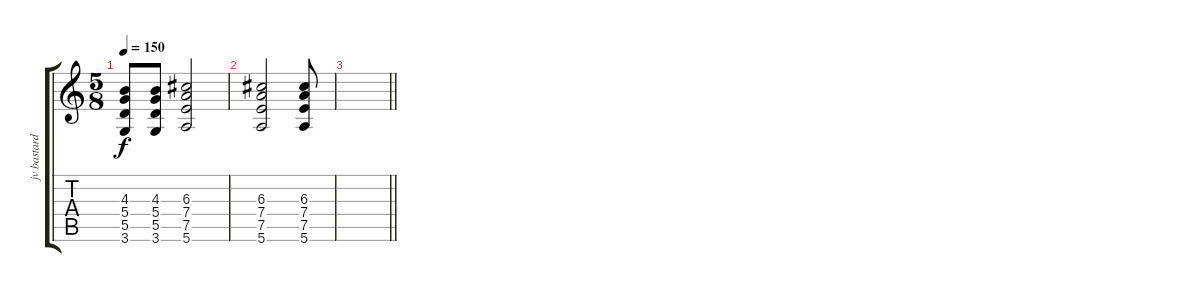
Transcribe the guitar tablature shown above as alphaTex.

\track ("jv bastard" "jv bastard") {mute instrument acousticguitarsteel}
\staff {score tabs}
\tuning (E4 B3 G3 D3 A2 E2) {hide}
\ts (5 8)
\tempo 150
\clef g2
\ks c
(4.3 5.4 5.5 3.6).8{dy f} (4.3 5.4 5.5 3.6).8 (6.3 7.4 7.5 5.6).2 |
(6.3 7.4 7.5 5.6).2 (6.3 7.4 7.5 5.6).8 |
\barLineRight lightlight
